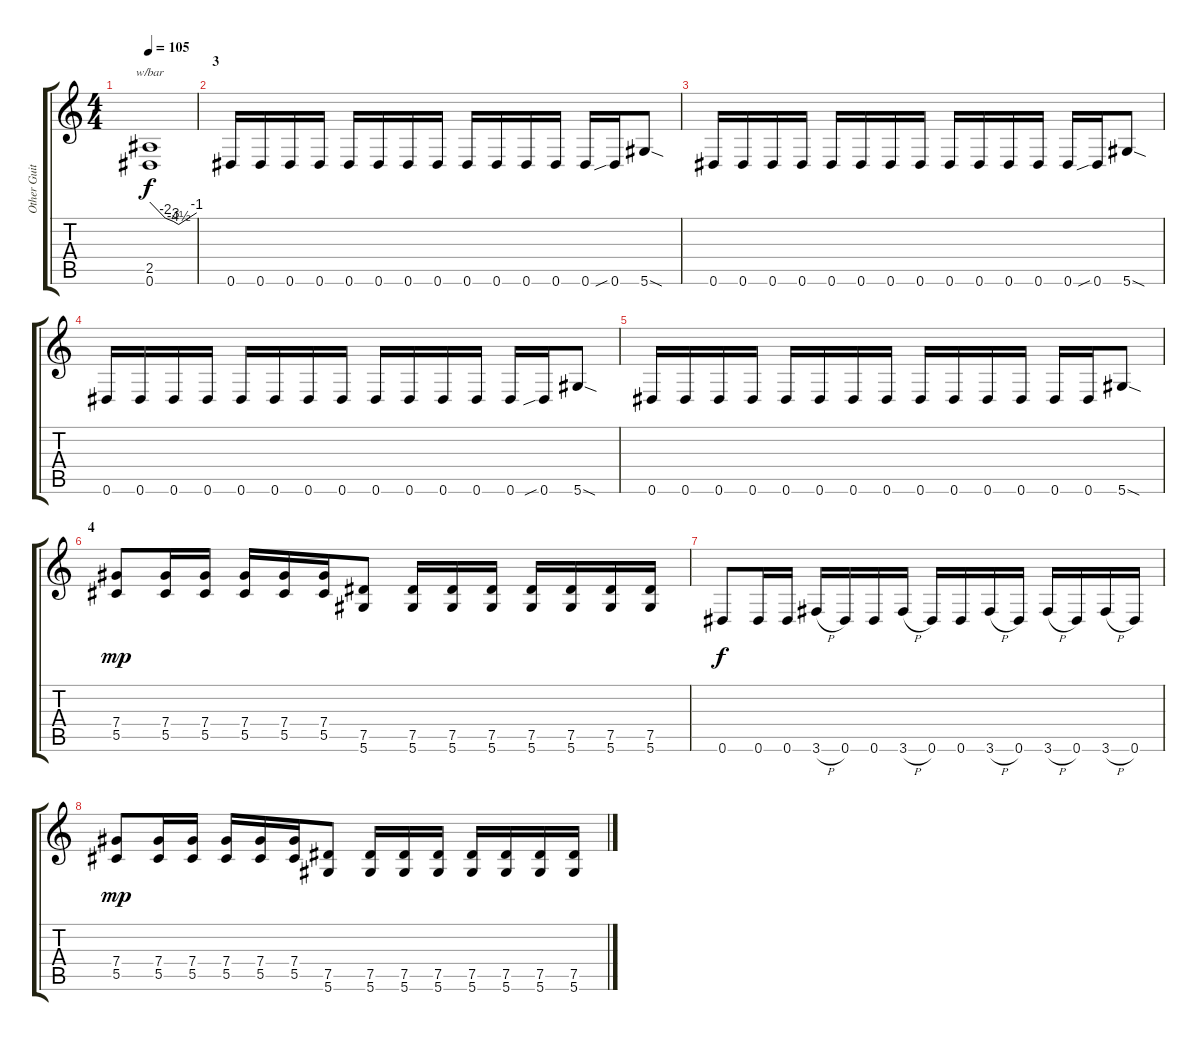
\track ("Other Guitars" "Other Guit") {instrument overdrivenguitar}
\staff {score tabs}
\tuning (Eb4 Bb3 Gb3 Db3 Ab2 Eb2) {hide}
\ts (4 4)
\tempo 105
\clef g2
\ks c
(2.5 0.6).1{tbe (custom default 0 0 20 -8 30 -12 37 -18 60 -4) dy f} |
\section ("" "3")
0.6.16 0.6.16 0.6.16 0.6.16 0.6.16 0.6.16 0.6.16 0.6.16 0.6.16 0.6.16 0.6.16 0.6.16 0.6.16 0.6{sib}.16 5.6{sod}.8 |
0.6.16 0.6.16 0.6.16 0.6.16 0.6.16 0.6.16 0.6.16 0.6.16 0.6.16 0.6.16 0.6.16 0.6.16 0.6.16 0.6{sib}.16 5.6{sod}.8 |
0.6.16 0.6.16 0.6.16 0.6.16 0.6.16 0.6.16 0.6.16 0.6.16 0.6.16 0.6.16 0.6.16 0.6.16 0.6.16 0.6{sib}.16 5.6{sod}.8 |
0.6.16 0.6.16 0.6.16 0.6.16 0.6.16 0.6.16 0.6.16 0.6.16 0.6.16 0.6.16 0.6.16 0.6.16 0.6.16 0.6.16 5.6{sod}.8 |
\section ("" "4")
(7.4 5.5).8{dy mp} (7.4 5.5).16 (7.4 5.5).16 (7.4 5.5).16 (7.4 5.5).16 (7.4 5.5).16 (7.5 5.6).8 (7.5 5.6).16 (7.5 5.6).16 (7.5 5.6).16 (7.5 5.6).16 (7.5 5.6).16 (7.5 5.6).16 (7.5 5.6).16 |
0.6.8{dy f} 0.6.16 0.6.16 3.6{h}.16 0.6.16 0.6.16 3.6{h}.16 0.6.16 0.6.16 3.6{h}.16 0.6.16 3.6{h}.16 0.6.16 3.6{h}.16 0.6.16 |
(7.4 5.5).8{dy mp} (7.4 5.5).16 (7.4 5.5).16 (7.4 5.5).16 (7.4 5.5).16 (7.4 5.5).16 (7.5 5.6).8 (7.5 5.6).16 (7.5 5.6).16 (7.5 5.6).16 (7.5 5.6).16 (7.5 5.6).16 (7.5 5.6).16 (7.5 5.6).16
